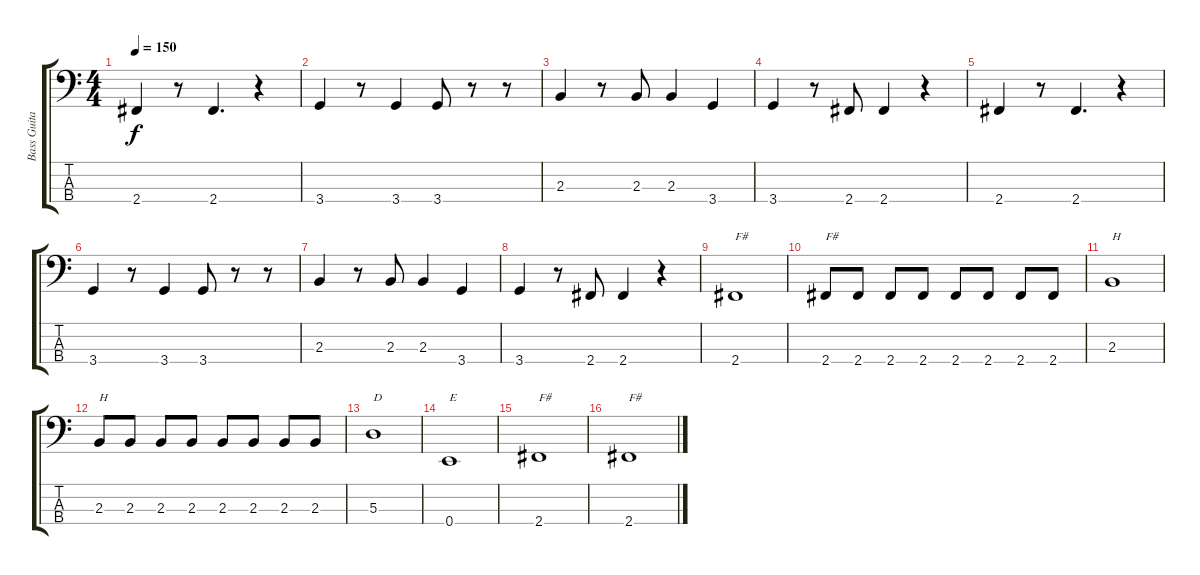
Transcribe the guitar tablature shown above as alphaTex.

\track ("Bass Guitar (Kuko)" "Bass Guita") {instrument electricbasspick}
\staff {score tabs}
\tuning (G2 D2 A1 E1) {hide}
\ts (4 4)
\tempo 150
\clef f4
\ks c
2.4.4{dy f} r.8 2.4.4{d} r.4 |
3.4.4 r.8 3.4.4 3.4.8 r.8 r.8 |
2.3.4 r.8 2.3.8 2.3.4 3.4.4 |
3.4.4 r.8 2.4.8 2.4.4 r.4 |
2.4.4 r.8 2.4.4{d} r.4 |
3.4.4 r.8 3.4.4 3.4.8 r.8 r.8 |
2.3.4 r.8 2.3.8 2.3.4 3.4.4 |
3.4.4 r.8 2.4.8 2.4.4 r.4 |
2.4.1{txt "F#"} |
2.4.8{txt "F#"} 2.4.8 2.4.8 2.4.8 2.4.8 2.4.8 2.4.8 2.4.8 |
2.3.1{txt "H"} |
2.3.8{txt "H"} 2.3.8 2.3.8 2.3.8 2.3.8 2.3.8 2.3.8 2.3.8 |
5.3.1{txt "D"} |
0.4.1{txt "E"} |
2.4.1{txt "F#"} |
2.4.1{txt "F#"}
